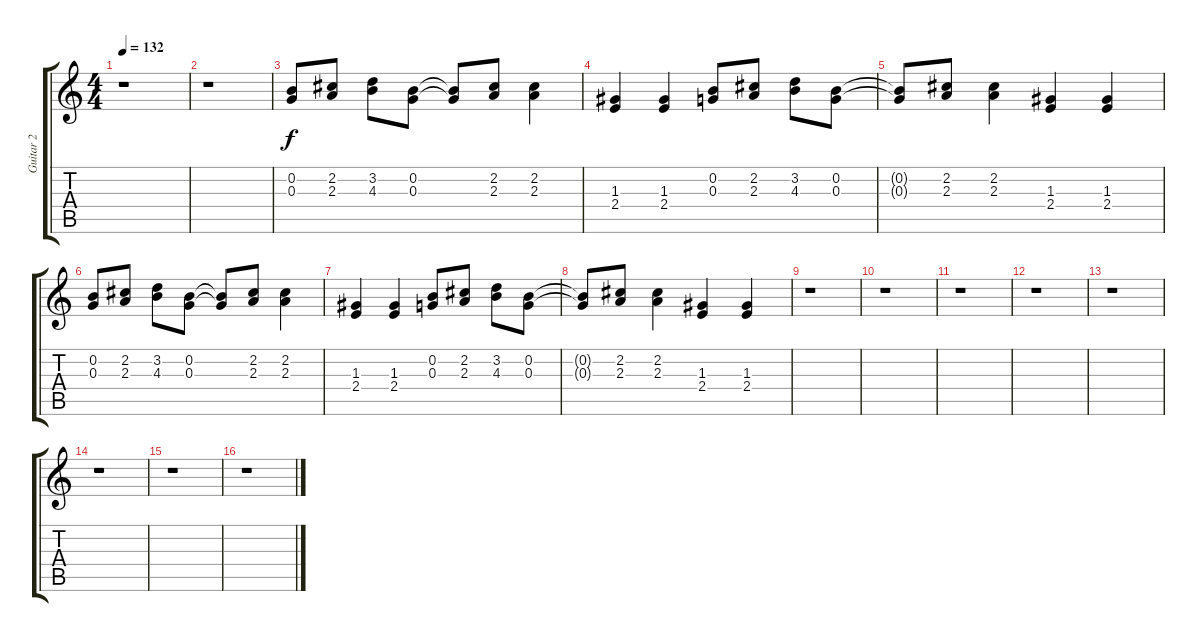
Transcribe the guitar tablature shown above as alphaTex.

\track ("Guitar 2" "Guitar 2") {instrument distortionguitar}
\staff {score tabs}
\tuning (E4 B3 G3 D3 A2 E2) {hide}
\ts (4 4)
\tempo 132
\clef g2
\ks c
r.1{dy f} |
r.1 |
(0.2 0.3).8 (2.2 2.3).8 (3.2 4.3).8 (0.2 0.3).8 (0.2{t} 0.3{t}).8 (2.2 2.3).8 (2.2 2.3).4 |
(1.3 2.4).4 (1.3 2.4).4 (0.2 0.3).8 (2.2 2.3).8 (3.2 4.3).8 (0.2 0.3).8 |
(0.2{t} 0.3{t}).8 (2.2 2.3).8 (2.2 2.3).4 (1.3 2.4).4 (1.3 2.4).4 |
(0.2 0.3).8 (2.2 2.3).8 (3.2 4.3).8 (0.2 0.3).8 (0.2{t} 0.3{t}).8 (2.2 2.3).8 (2.2 2.3).4 |
(1.3 2.4).4 (1.3 2.4).4 (0.2 0.3).8 (2.2 2.3).8 (3.2 4.3).8 (0.2 0.3).8 |
(0.2{t} 0.3{t}).8 (2.2 2.3).8 (2.2 2.3).4 (1.3 2.4).4 (1.3 2.4).4 |
r.1 |
r.1 |
r.1 |
r.1 |
r.1 |
r.1 |
r.1 |
r.1
